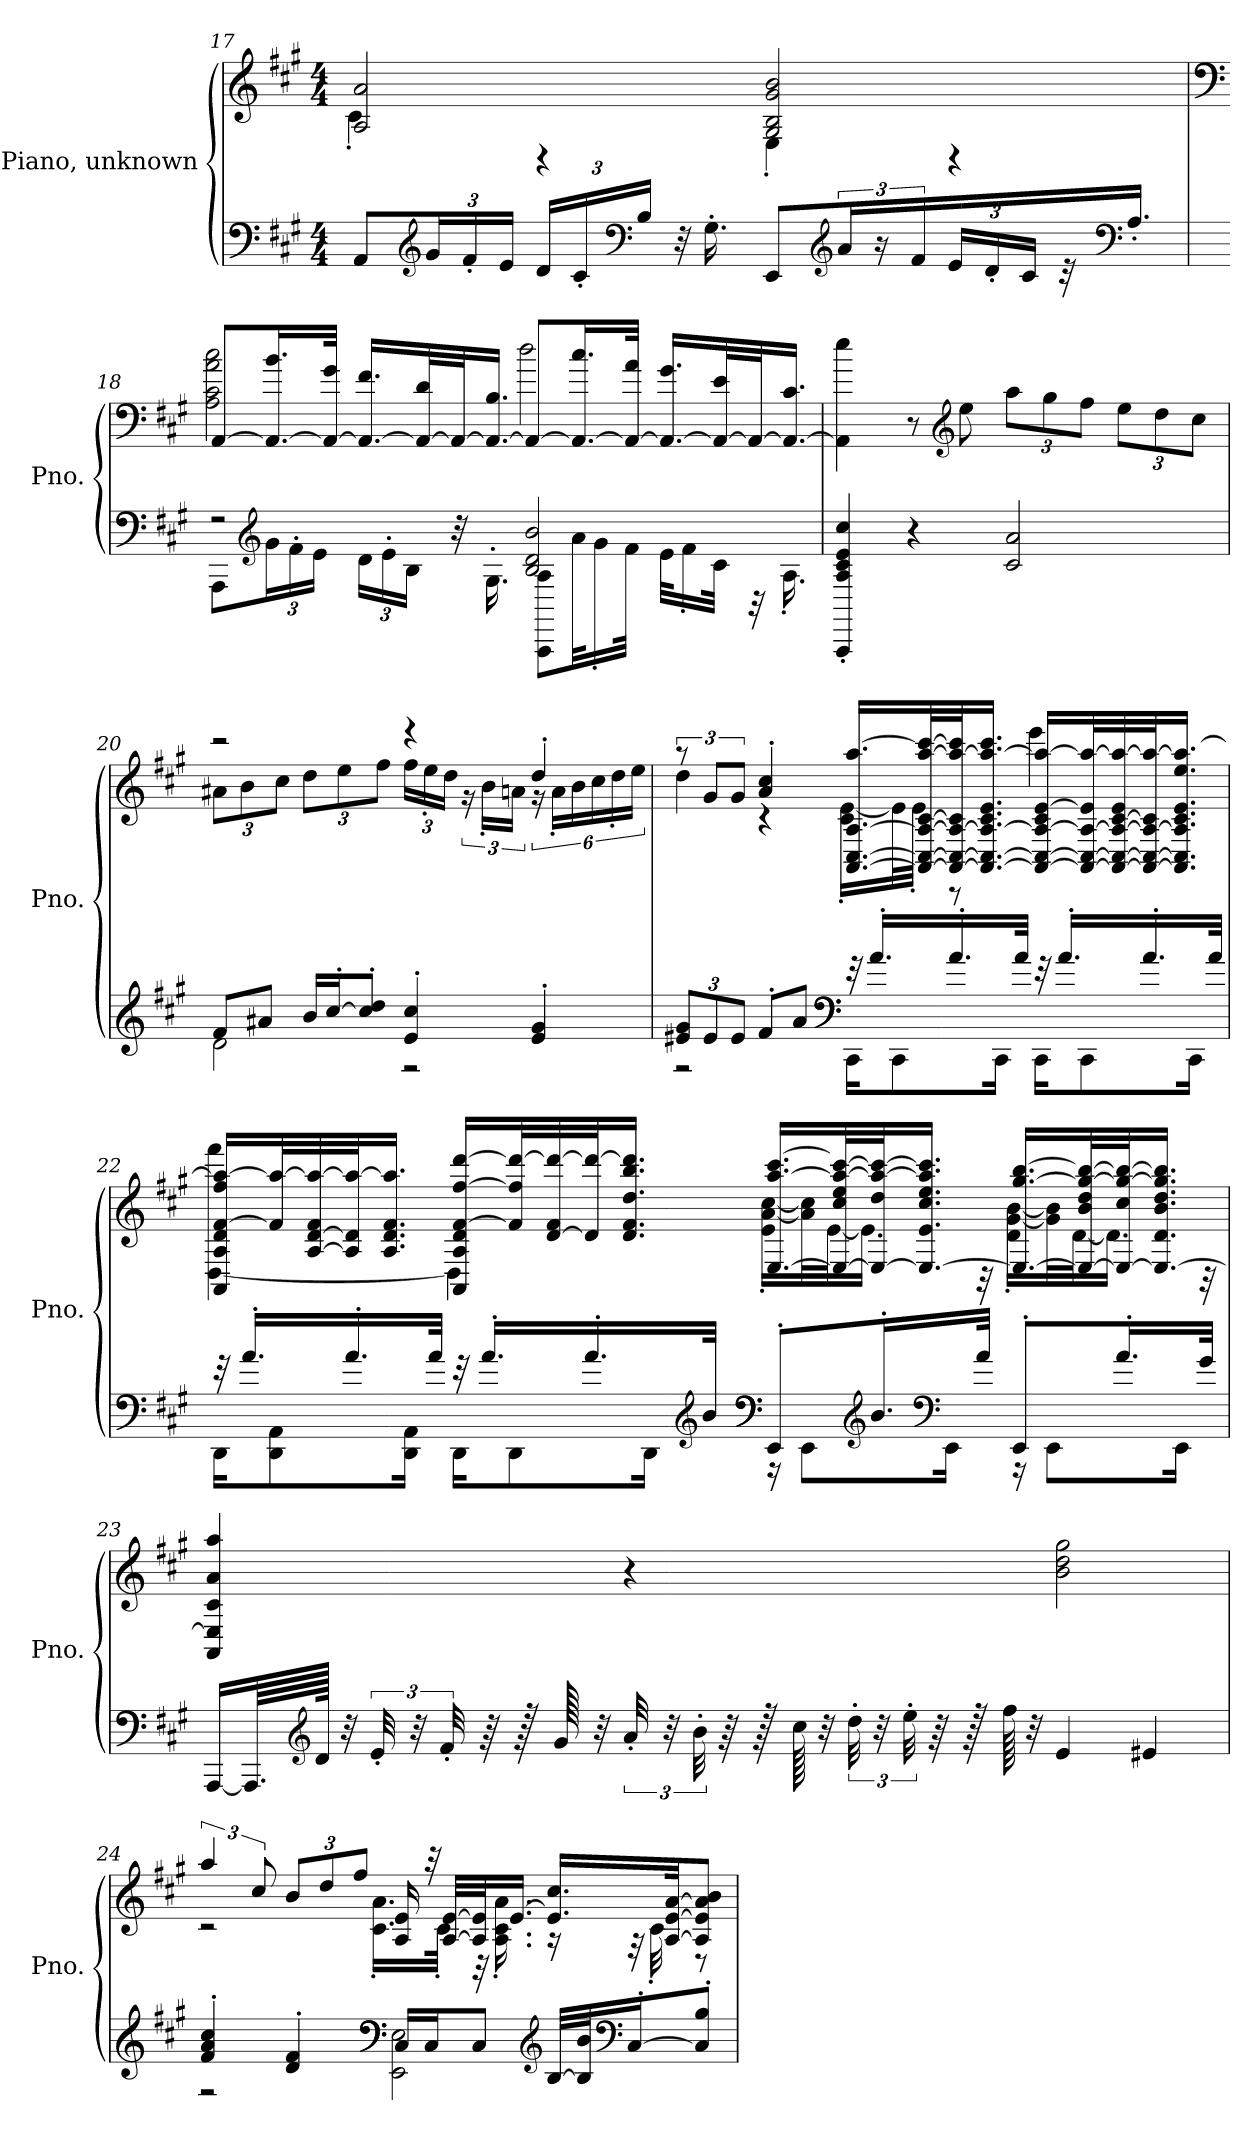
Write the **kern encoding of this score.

**kern	**kern
*part1	*part1
*staff2	*staff1
*I"Piano, unknown	*
*I'Pno.	*
!!LO:LB:g=z
*clefF4	*clefG2
*k[f#c#g#]	*k[f#c#g#]
*M4/4	*M4/4
=17	=17
*	*^
8AA/L	2A/ 2a/	4c#'\
*clefG2	*	*
*Xbrackettup	*	*
24g#/L	.	.
24f#'/	.	.
24e/JJ	.	.
24d/LL	.	4r
24c#'/	.	.
*clefF4	*	*
24B/JJ	.	.
32r	.	.
16.G#'\	.	.
8EE/L	2G#/ 2B/ 2g#/ 2b/	4E'\
*clefG2	*	*
*brackettup	*	*
24a/Jk	.	.
24r	.	.
24f#/	.	.
*Xbrackettup	*	*
24e/LL	.	4r
24d'/	.	.
24c#/JJ	.	.
32r	.	.
*clefF4	*	*
16.A'\	.	.
!!LO:LB:g=z	!!
=18	=18	=18
*	*clefF4	*
*^	*	*
2r	8AAA\L	[8AA/L	2A\ 2c#\ 2a\ 2cc#\
*clefG2	*	*	*
.	24g#\L	16.AA/_ 16.b/L	.
.	24f#'\	.	.
.	24e\JJ	.	.
.	.	32AA/_ 32g#/JJk	.
.	24d\LL	16.AA/_ 16.f#/LL	.
.	24e'\	.	.
.	24B\JJ	.	.
.	.	32AA/_ 32d/L	.
.	32r	32AA/J_	.
.	16.G#'\	16.AA/_ 16.B/JJ	.
2B/ 2d/ 2b/	8AAA\ 8A\L	8AA/L_	2dd\
.	32a\KL	16.AA/_ 16.cc#/L	.
.	16g#'\	.	.
.	32f#\JJk	32AA/_ 32a/JJk	.
.	32e\KLL	16.AA/_ 16.g#/LL	.
.	16f#'\	.	.
.	32c#\JJk	32AA/_ 32e/L	.
.	32r	32AA/J_	.
.	16.A'\	16.AA/_ 16.c#/JJ	.
*v	*v	*	*
*	*v	*v
=19	=19
4AAA/' 4A/' 4c#/' 4e/' 4cc#/'	4AA\] 4ee\
4r	8r
*	*clefG2
.	8ee\
*	*Xbrackettup
2c#/ 2a/	12aa\L
.	12gg#\
.	12ff#\J
.	12ee\L
.	12dd\
.	12cc#\J
!!LO:LB:g=z
=20	=20
*^	*^
8f#/L	2d\	2r	12a#X\L
.	.	.	12b\
8a#X/J	.	.	.
.	.	.	12cc#\J
16b/LL	.	.	12dd\L
[16cc#'/J	.	.	.
.	.	.	12ee\
8cc#/]' 8dd/'J	.	.	.
.	.	.	12ff#\J
4e/' 4cc#/'	2r	4r	24ff#\LL
.	.	.	24ee'\
.	.	.	24dd\JJ
*	*	*	*brackettup
.	.	.	24r
.	.	.	24b'\LL
.	.	.	24an\JJ
4e/' 4g#/'	.	4dd'/	24r
.	.	.	24a'\LL
.	.	.	24b\
*	*	*	*Xbrackettup
.	.	.	24cc#\
.	.	.	24dd'\
.	.	.	24ee\JJ
!!LO:LB:g=z	!!
=21	=21	=21	=21
*	*	*brackettup	*
12e#X/ 12g#/L	2r	12r	4dd\
12e#/	.	12g#/L	.
12e#/J	.	12g#/J	.
8f#'/L	.	4a/' 4cc#/'	4r
8a/J	.	.	.
*clefF4	*	*	*
32r	16CC#\KL	[16.AA/ [16.C#/ [16.A/ [16.aa/LL	16c#\' [16e\'LL
16.a'/LL	.	.	.
.	8CC#\	.	32e\L]
.	.	32AA/_ 32C#/_ 32A/_ [32c#/ 32aa/_ [32ccc#/L	32e'\JJJ
16.a'/	.	32AA/_ 32C#/_ 32A/_ 32c#/] 32aa/_ 32ccc#/]J	8r
.	.	16.AA/_ 16.C#/_ 16.A/_ 16.c#/ 16.e/ 16.aa/_ 16.ccc#/JJ	.
.	16CC#\Jk	.	.
32a/JJk	.	.	.
32r	16CC#\KL	16AA/_ 16C#/_ 16A/_ 16c#/ [16e/ 16aa/_LL	4eee\
16.a'/LL	.	.	.
.	8CC#\	32AA/_ 32C#/_ 32A/_ 32e/] 32aa/_L	.
.	.	32AA/_ 32C#/_ 32A/_ [32c#/ 32e/ 32aa/_	.
16.a'/	.	32AA/_ 32C#/_ 32A/_ 32c#/] 32aa/_J	.
.	.	16.AA/] 16.C#/] 16.A/] 16.c#/ 16.e/ 16.ee/ 16.aa/_JJ	.
.	16CC#\Jk	.	.
32a/JJk	.	.	.
!!LO:LB:g=z	!!
=22	=22	=22	=22
32r	16DD\KL	16AA/ 16A/ 16d/ [16f#/ 16ff#/ 16aa/_LL	[4D\ 4fff#\
16.a'/LL	.	.	.
.	8DD\ 8AA\	32f#/] 32aa/_L	.
.	.	[32A/ [32d/ 32f#/ 32aa/_	.
16.a'/	.	32A/] 32d/] 32aa/_J	.
.	.	16.A/ 16.d/ 16.f#/ 16.aa/]JJ	.
.	16DD\ 16AA\Jk	.	.
32a/JJk	.	.	.
32r	16DD\KL	16AA/ 16A/ 16d/ [16f#/ [16ff#/ [16ddd/LL	4D\]
16.a'/LL	.	.	.
.	8DD\	32f#/] 32ff#/] 32ddd/_L	.
.	.	[32d/ 32f#/ 32ddd/_	.
16.a'/	.	32d/] 32ddd/_J	.
.	.	16.d/ 16.f#/ 16.dd/ 16.bb/ 16.ddd/]JJ	.
.	16DD\Jk	.	.
*clefG2	*	*	*
32b/JJk	.	.	.
*clefF4	*	*	*
8EE'/L	16r	[16.E/ [16.aa/ [16.ccc#/LL	16e\' [16a\' [16cc#\'LL
.	8EE\L	.	32a\] 32cc#\]L
.	.	32E/_ 32cc#/ 32ee/ 32aa/_ 32ccc#/_L	[32e\J
*clefG2	*	*	*
16.b'/L	.	32E/_ 32dd/ 32aa/_ 32ccc#/_J	16.e\JJ]
.	.	16.E/_ 16.e/ 16.cc#/ 16.ee/ 16.aa/] 16.ccc#/]JJ	.
*clefF4	*	*	*
.	16EE\Jk	.	.
32a/JJk	.	.	32r
8EE'/L	16r	16.E/_ [16.gg#/ [16.bb/LL	16d\' [16g#\' [16b\'LL
.	8EE\L	.	32g#\] 32b\]L
.	.	32E/_ 32b/ 32dd/ 32gg#/_ 32bb/_L	[32d\J
16.a'/L	.	32E/_ 32cc#/ 32gg#/_ 32bb/_J	16.d\JJ]
.	.	16.E/_ 16.d/ 16.b/ 16.dd/ 16.gg#/] 16.bb/]JJ	.
.	16EE\Jk	.	.
32g#/JJk	.	.	32r
*v	*v	*	*
*	*v	*v
!!LO:PB:g=z
=23	=23
[16AAA/LL	4AA/ 4E/] 4c#/ 4a/ 4aa/
64.AAA/LL]	.
*clefG2	*
128d/JJJJk	.
32r	.
*brackettup	*
48e'/	.
48r	.
48f#'/	.
64r	.
128r	.
128g#/	.
32r	.
48a'/	4r
48r	.
48b'\	.
64r	.
128r	.
128cc#\	.
32r	.
48dd'\	.
48r	.
48ee'\	.
64r	.
128r	.
128ff#\	.
32r	.
4e/	2b\ 2dd\ 2gg#\
4e#X/	.
!!LO:LB:g=z
=24	=24
*^	*^
4f#/' 4a/' 4cc#/'	2r	6aa/	2r
.	.	12cc#/	.
*	*	*Xbrackettup	*
4d/' 4f#/'	.	12b/L	.
.	.	12dd/	.
.	.	12ff#/J	.
*clefF4	*	*	*
16C#/LL	2EE\ 2E\	16A/ 16e/	16.c#\' 16.a\'LL
16C#/J	.	32r	.
.	.	[32A/ [32e/LLL	32c#'\JJk
8C#/J	.	32A/] 32e/]J	32r
.	.	[16.e/JJ	16.A\' 16.c#\' 16.a\'
*clefG2	*	*	*
[32B/LLL	.	16.e/] 16.cc#/LL	16r
32B/] 32b/J	.	.	.
*clefF4	*	*	*
[16C#'/J	.	.	32r
.	.	[32A/ [32e/ [32a/JK	32c#'\
8C#/]' 8B/'J	.	8A/] 8e/] 8a/] 8b/J	8r
*v	*v	*	*
*	*v	*v
=	=
*-	*-
